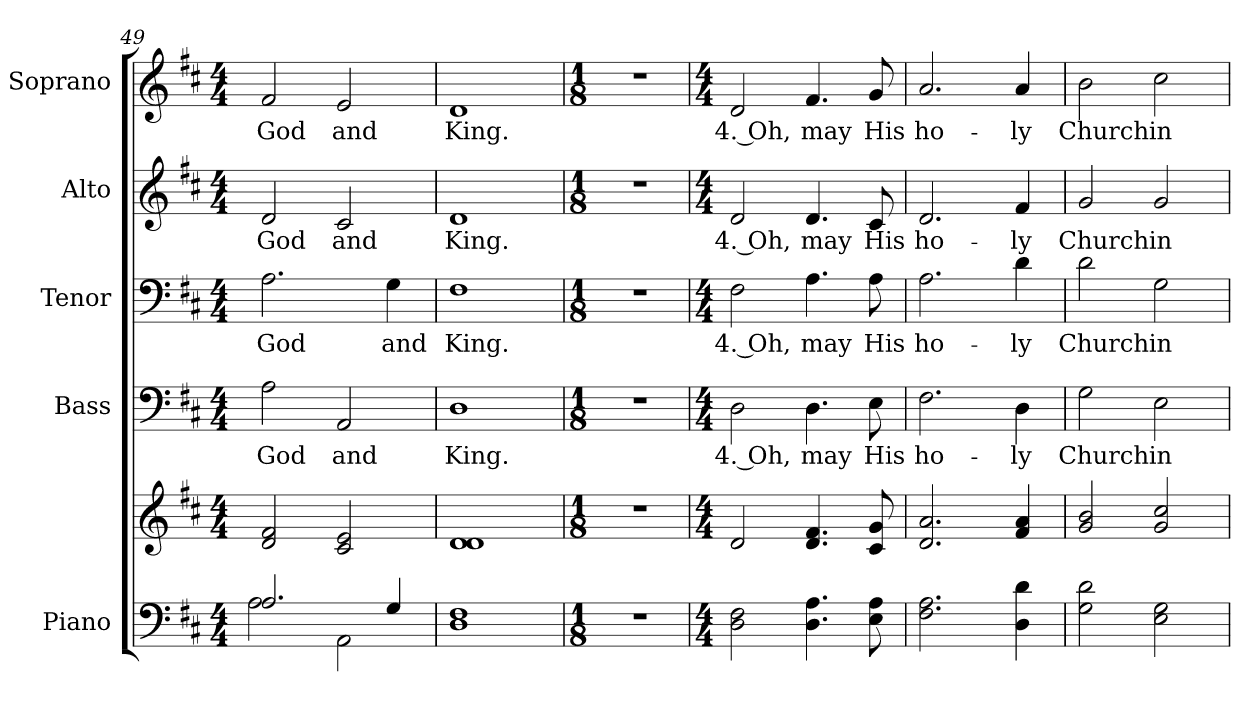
**kern	**kern	**kern	**text	**kern	**text	**kern	**text	**kern	**text
*part5	*part5	*part4	*part4	*part3	*part3	*part2	*part2	*part1	*part1
*staff6	*staff5	*staff4	*staff4	*staff3	*staff3	*staff2	*staff2	*staff1	*staff1
*I"Piano	*	*I"Bass	*	*I"Tenor	*	*I"Alto	*	*I"Soprano	*
*I'Pno.	*	*I'B.	*	*I'T.	*	*I'A.	*	*I'S.	*
*clefF4	*clefG2	*clefF4	*	*clefF4	*	*clefG2	*	*clefG2	*
*k[f#c#]	*k[f#c#]	*k[f#c#]	*	*k[f#c#]	*	*k[f#c#]	*	*k[f#c#]	*
*D:	*D:	*D:	*	*D:	*	*D:	*	*D:	*
*M4/4	*M4/4	*M4/4	*	*M4/4	*	*M4/4	*	*M4/4	*
=49	=49	=49	=49	=49	=49	=49	=49	=49	=49
*^	*	*	*	*	*	*	*	*	*
!	!	!	!	!LO:LY:b:color=#000000	!	!	!	!	!	!
!	!	!	!	!	!	!LO:LY:b:color=#000000	!	!	!	!
!	!	!	!	!	!	!	!	!LO:LY:b:color=#000000	!	!
!	!	!	!	!	!	!	!	!	!	!LO:LY:b:color=#000000
2.Ai/	2Ai\	2di/ 2f#i	2Ai\	God	2.Ai\	God	2di/	God	2f#i/	God
!	!	!	!	!LO:LY:b:color=#000000	!	!	!	!	!	!
!	!	!	!	!	!	!	!	!LO:LY:b:color=#000000	!	!
!	!	!	!	!	!	!	!	!	!	!LO:LY:b:color=#000000
.	2AAi\	2c#i/ 2ei	2AAi/	and	.	.	2c#i/	and	2ei/	and
!	!	!	!	!	!	!LO:LY:b:color=#000000	!	!	!	!
4Gi/	.	.	.	.	4Gi\	and	.	.	.	.
!!LO:PB:g=z
=50	=50	=50	=50	=50	=50	=50	=50	=50	=50	=50
!	!	!	!	!LO:LY:b:color=#000000	!	!	!	!	!	!
!	!	!	!	!	!	!LO:LY:b:color=#000000	!	!	!	!
!	!	!	!	!	!	!	!	!LO:LY:b:color=#000000	!	!
!	!	!	!	!	!	!	!	!	!	!LO:LY:b:color=#000000
1F#i	1Di	1di 1di	1Di	King.	1F#i	King.	1di	King.	1di	King.
*v	*v	*	*	*	*	*	*	*	*	*
=51	=51	=51	=51	=51	=51	=51	=51	=51	=51
*M1/8	*M1/8	*M1/8	*	*M1/8	*	*M1/8	*	*M1/8	*
*^	*	*	*	*	*	*	*	*	*
!LO:N:vis=1	!	!LO:N:vis=1	!LO:N:vis=1	!	!LO:N:vis=1	!	!LO:N:vis=1	!	!LO:N:vis=1	!
*v	*v	*	*	*	*	*	*	*	*	*
8r	8r	8r	.	8r	.	8r	.	8r	.
=52	=52	=52	=52	=52	=52	=52	=52	=52	=52
*M4/4	*M4/4	*M4/4	*	*M4/4	*	*M4/4	*	*M4/4	*
!	!	!	!LO:LY:b:color=#000000	!	!	!	!	!	!
!	!	!	!	!	!LO:LY:b:color=#000000	!	!	!	!
!	!	!	!	!	!	!	!LO:LY:b:color=#000000	!	!
!	!	!	!	!	!	!	!	!	!LO:LY:b:color=#000000
2Di\ 2F#i	2di/	2Di\	4. Oh,	2F#i\	4. Oh,	2di/	4. Oh,	2di/	4. Oh,
!	!	!	!LO:LY:b:color=#000000	!	!	!	!	!	!
!	!	!	!	!	!LO:LY:b:color=#000000	!	!	!	!
!	!	!	!	!	!	!	!LO:LY:b:color=#000000	!	!
!	!	!	!	!	!	!	!	!	!LO:LY:b:color=#000000
4.Di\ 4.Ai	4.di/ 4.f#i	4.Di\	may	4.Ai\	may	4.di/	may	4.f#i/	may
!	!	!	!LO:LY:b:color=#000000	!	!	!	!	!	!
!	!	!	!	!	!LO:LY:b:color=#000000	!	!	!	!
!	!	!	!	!	!	!	!LO:LY:b:color=#000000	!	!
!	!	!	!	!	!	!	!	!	!LO:LY:b:color=#000000
8Ei\ 8Ai	8c#i/ 8gi	8Ei\	His	8Ai\	His	8c#i/	His	8gi/	His
!!LO:PB:g=z
=53	=53	=53	=53	=53	=53	=53	=53	=53	=53
!	!	!	!LO:LY:b:color=#000000	!	!	!	!	!	!
!	!	!	!	!	!LO:LY:b:color=#000000	!	!	!	!
!	!	!	!	!	!	!	!LO:LY:b:color=#000000	!	!
!	!	!	!	!	!	!	!	!	!LO:LY:b:color=#000000
2.F#i\ 2.Ai	2.di/ 2.ai	2.F#i\	ho-	2.Ai\	ho-	2.di/	ho-	2.ai/	ho-
!	!	!	!LO:LY:b:color=#000000	!	!	!	!	!	!
!	!	!	!	!	!LO:LY:b:color=#000000	!	!	!	!
!	!	!	!	!	!	!	!LO:LY:b:color=#000000	!	!
!	!	!	!	!	!	!	!	!	!LO:LY:b:color=#000000
4Di\ 4di	4f#i/ 4ai	4Di\	-ly	4di\	-ly	4f#i/	-ly	4ai/	-ly
=54	=54	=54	=54	=54	=54	=54	=54	=54	=54
!	!	!	!LO:LY:b:color=#000000	!	!	!	!	!	!
!	!	!	!	!	!LO:LY:b:color=#000000	!	!	!	!
!	!	!	!	!	!	!	!LO:LY:b:color=#000000	!	!
!	!	!	!	!	!	!	!	!	!LO:LY:b:color=#000000
2Gi\ 2di	2gi/ 2bi	2Gi\	Church	2di\	Church	2gi/	Church	2bi\	Church
!	!	!	!LO:LY:b:color=#000000	!	!	!	!	!	!
!	!	!	!	!	!LO:LY:b:color=#000000	!	!	!	!
!	!	!	!	!	!	!	!LO:LY:b:color=#000000	!	!
!	!	!	!	!	!	!	!	!	!LO:LY:b:color=#000000
2Ei\ 2Gi	2gi/ 2cc#i	2Ei\	in-	2Gi\	in-	2gi/	in-	2cc#i\	in-
=	=	=	=	=	=	=	=	=	=
*-	*-	*-	*-	*-	*-	*-	*-	*-	*-
